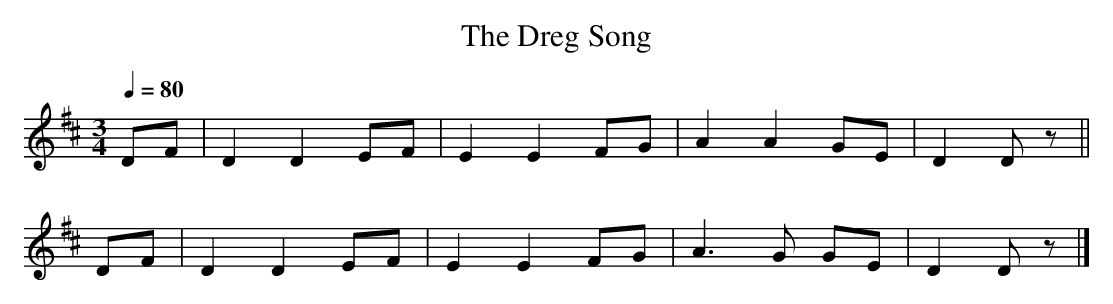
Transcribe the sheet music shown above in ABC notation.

X:1
T:The Dreg Song
M:3/4
L:1/8
Q:1/4=80
K:D
DF|D2 D2 EF|E2 E2 FG|A2A2 GE|D2 Dz||
DF|D2 D2 EF|E2 E2 FG|A3 G GE|D2 Dz|]
